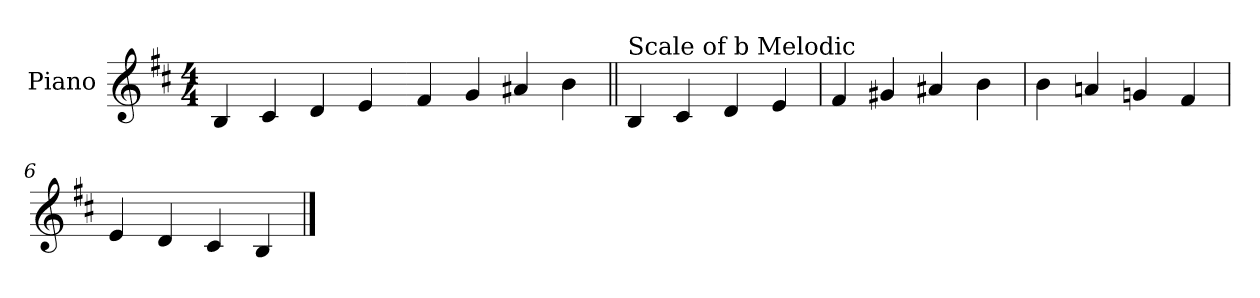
**kern
*part1
*staff1
*I"Piano
*I'Pno.
*clefG2
*k[f#c#]
*M4/4
*MM80
=1
4B/
4c#/
4d/
4e/
=2-
4f#/
4g/
4a#X/
4b\
!!LO:LB:g=z
=3||
!LO:TX:a:t=Scale of b Melodic
4B/
4c#/
4d/
4e/
=4`
4f#/
4g#X/
4a#X/
4b\
=5
4b\
4an/
4gn/
4f#/
=6`
4e/
4d/
4c#/
4B/
==
*-
